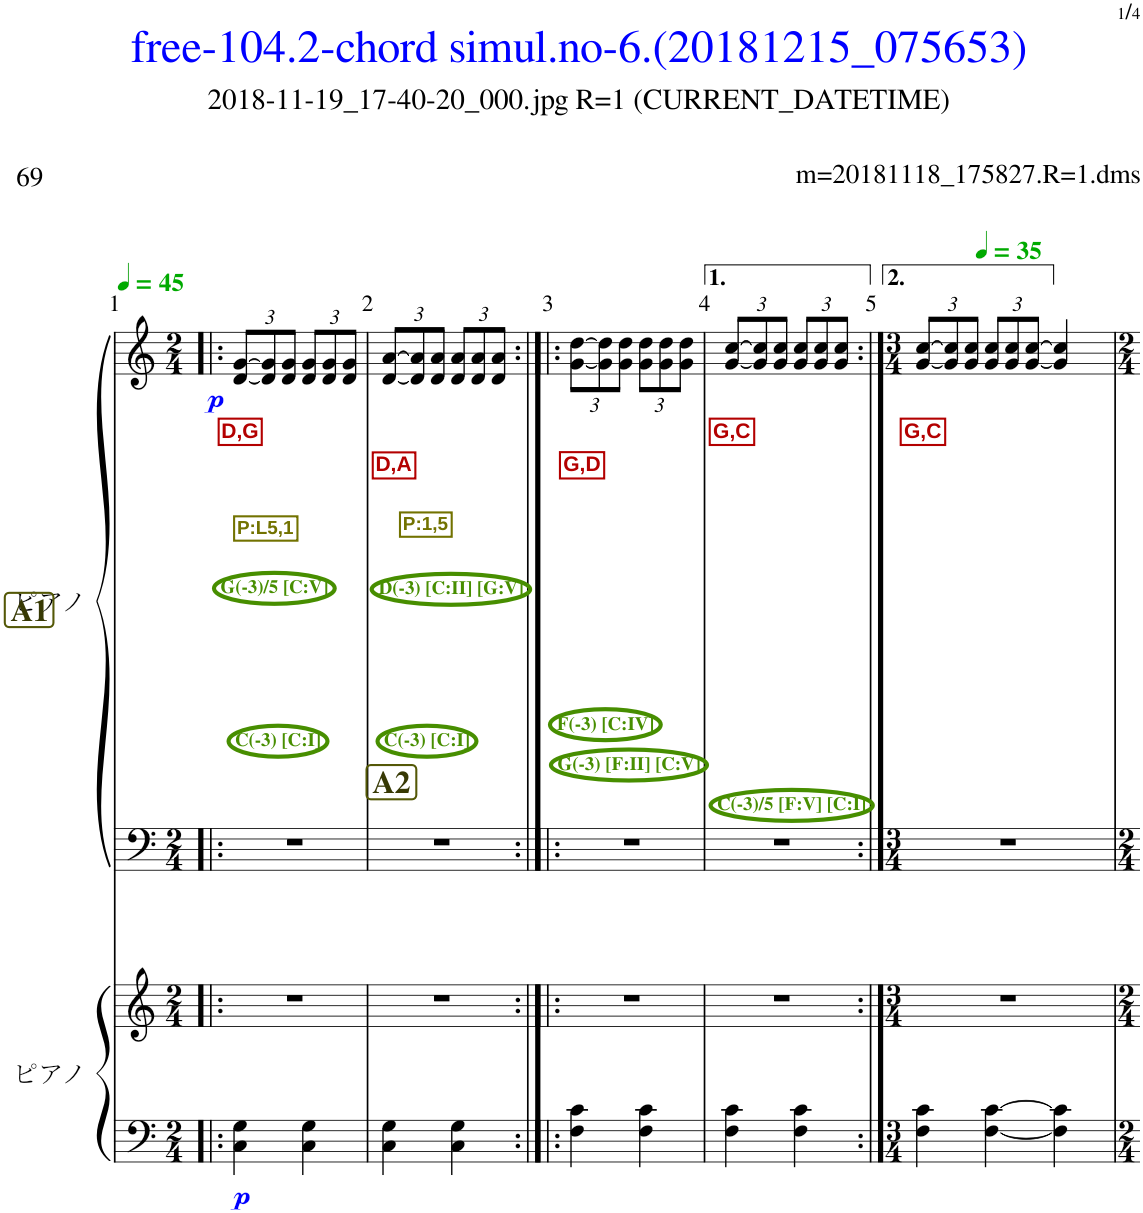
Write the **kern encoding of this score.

**kern	**kern	**dynam	**kern	**kern	**text	**text	**text	**dynam
*part2	*part2	*part2	*part1	*part1	*part1	*part1	*part1	*part1
*staff4	*staff3	*staff3/4	*staff2	*staff1	*staff1	*staff1	*staff1	*staff1/2
*I"ピアノ	*	*	*I"ピアノ	*	*	*	*	*
*clefF4	*clefG2	*	*clefF4	*clefG2	*	*	*	*
*k[]	*k[]	*	*k[]	*k[]	*	*	*	*
*M2/4	*M2/4	*	*M2/4	*M2/4	*	*	*	*
*MM45	*MM45	*	*MM45	*MM45	*	*	*	*
*	*	*	*	*Xbrackettup	*	*	*	*
!!LO:REH:place=s1:b:B:cj:color=#373904:fs=15:t=A1
=1!|:	=1!|:	=1!|:	=1!|:	=1!|:	=1!|:	=1!|:	=1!|:	=1!|:
!	!	!	!	!LO:TX:b:B:color=#478E00:t=G(-3)/5 [C&colon;V]	!	!	!	!
!	!	!	!	!LO:TX:b:B:color=#478E00:t=C(-3) [C&colon;I]	!	!	!	!
!	!	!LO:DY:b=2	!	!	!	!LO:LY:b:color=#B30000	!LO:LY:b:color=#727200	!LO:DY:b
4C\ 4G\	2r	p	2r	[12d/ [12g/L	.	D,G	P:L5,1	p
.	.	.	.	12d/] 12g/]	.	.	.	.
.	.	.	.	12d/ 12g/J	.	.	.	.
4C\ 4G\	.	.	.	12d/ 12g/L	.	.	.	.
.	.	.	.	12d/ 12g/	.	.	.	.
.	.	.	.	12d/ 12g/J	.	.	.	.
=2	=2	=2	=2	=2	=2	=2	=2	=2
!	!	!	!	!LO:TX:b:B:color=#478E00:t=D(-3) [C&colon;II] [G&colon;V]	!	!	!	!
!	!	!	!	!LO:TX:b:B:color=#478E00:t=C(-3) [C&colon;I]	!	!	!	!
!	!	!	!	!	!	!LO:LY:b:color=#B30000	!LO:LY:b:color=#727200	!
4C\ 4G\	2r	.	2r	[12d/ [12a/L	.	D,A	P:1,5	.
.	.	.	.	12d/] 12a/]	.	.	.	.
.	.	.	.	12d/ 12a/J	.	.	.	.
4C\ 4G\	.	.	.	12d/ 12a/L	.	.	.	.
.	.	.	.	12d/ 12a/	.	.	.	.
.	.	.	.	12d/ 12a/J	.	.	.	.
!!LO:REH:place=s1:b:B:cj:color=#373904:fs=15:t=A2
=3:|!|:	=3:|!|:	=3:|!|:	=3:|!|:	=3:|!|:	=3:|!|:	=3:|!|:	=3:|!|:	=3:|!|:
!	!	!	!	!LO:TX:b:B:color=#478E00:t=F(-3) [C&colon;IV]	!	!	!	!
!	!	!	!	!LO:TX:b:B:color=#478E00:t=G(-3) [F&colon;II] [C&colon;V]	!	!	!	!
!	!	!	!	!	!	!LO:LY:b:color=#B30000	!	!
4F\ 4c\	2r	.	2r	[12g\ [12dd\L	.	G,D	.	.
.	.	.	.	12g\] 12dd\]	.	.	.	.
.	.	.	.	12g\ 12dd\J	.	.	.	.
4F\ 4c\	.	.	.	12g\ 12dd\L	.	.	.	.
.	.	.	.	12g\ 12dd\	.	.	.	.
.	.	.	.	12g\ 12dd\J	.	.	.	.
=4	=4	=4	=4	=4	=4	=4	=4	=4
!	!	!	!	!LO:TX:b:B:color=#478E00:t=C(-3)/5 [F&colon;V] [C&colon;I]	!	!	!	!
!	!	!	!	!	!	!LO:LY:b:color=#B30000	!	!
4F\ 4c\	2r	.	2r	[12g/ [12cc/L	.	G,C	.	.
.	.	.	.	12g/] 12cc/]	.	.	.	.
.	.	.	.	12g/ 12cc/J	.	.	.	.
4F\ 4c\	.	.	.	12g/ 12cc/L	.	.	.	.
.	.	.	.	12g/ 12cc/	.	.	.	.
.	.	.	.	12g/ 12cc/J	.	.	.	.
=5:|!	=5:|!	=5:|!	=5:|!	=5:|!	=5:|!	=5:|!	=5:|!	=5:|!
*M3/4	*M3/4	*	*M3/4	*M3/4	*	*	*	*
!	!	!	!	!	!	!LO:LY:b:color=#B30000	!	!
4F\ 4c\	2.r	.	2.r	[12g/ [12cc/L	.	G,C	.	.
.	.	.	.	12g/] 12cc/]	.	.	.	.
.	.	.	.	12g/ 12cc/J	.	.	.	.
*	*	*	*	*MM35	*	*	*	*
[4F\ [4c\	.	.	.	12g/ 12cc/L	.	.	.	.
.	.	.	.	12g/ 12cc/	.	.	.	.
.	.	.	.	[12g/ [12cc/J	.	.	.	.
4F\] 4c\]	.	.	.	4g/] 4cc/]	.	.	.	.
=	=	=	=	=	=	=	=	=
*-	*-	*-	*-	*-	*-	*-	*-	*-
